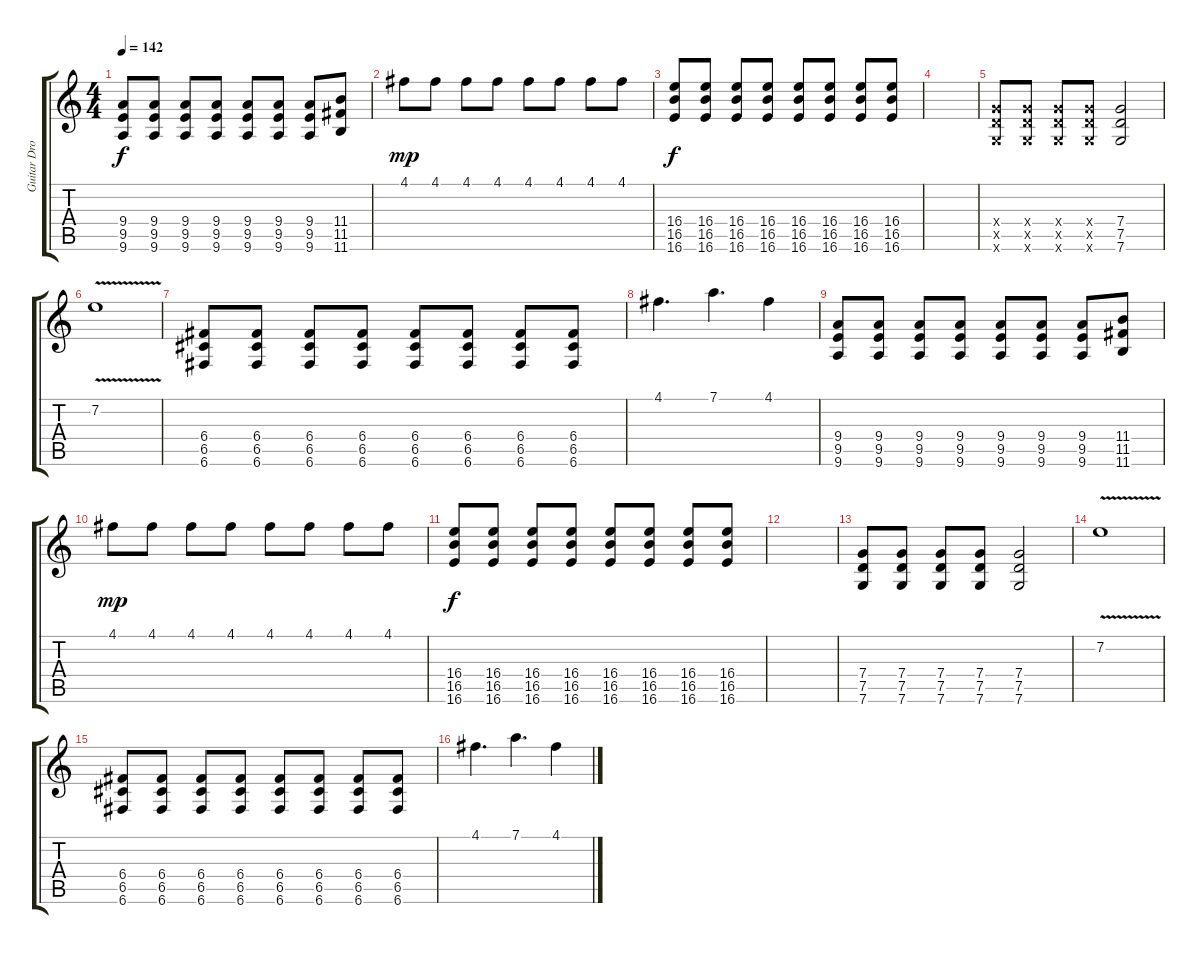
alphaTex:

\track ("Guitar Drop C" "Guitar Dro") {instrument distortionguitar}
\staff {score tabs}
\tuning (D4 A3 F3 C3 G2 C2) {hide}
\ts (4 4)
\tempo 142
\clef g2
\ks c
(9.4 9.5 9.6).8{dy f} (9.4 9.5 9.6).8 (9.4 9.5 9.6).8 (9.4 9.5 9.6).8 (9.4 9.5 9.6).8 (9.4 9.5 9.6).8 (9.4 9.5 9.6).8 (11.4 11.5 11.6).8 |
4.1.8{dy mp} 4.1.8 4.1.8 4.1.8 4.1.8 4.1.8 4.1.8 4.1.8 |
(16.4 16.5 16.6).8{dy f} (16.4 16.5 16.6).8 (16.4 16.5 16.6).8 (16.4 16.5 16.6).8 (16.4 16.5 16.6).8 (16.4 16.5 16.6).8 (16.4 16.5 16.6).8 (16.4 16.5 16.6).8 |
|
(7.4{x} 7.5{x} 7.6{x}).8 (7.4{x} 7.5{x} 7.6{x}).8 (7.4{x} 7.5{x} 7.6{x}).8 (7.4{x} 7.5{x} 7.6{x}).8 (7.4 7.5 7.6).2 |
7.2{v}.1 |
(6.4 6.5 6.6).8 (6.4 6.5 6.6).8 (6.4 6.5 6.6).8 (6.4 6.5 6.6).8 (6.4 6.5 6.6).8 (6.4 6.5 6.6).8 (6.4 6.5 6.6).8 (6.4 6.5 6.6).8 |
4.1.4{d} 7.1.4{d} 4.1.4 |
(9.4 9.5 9.6).8 (9.4 9.5 9.6).8 (9.4 9.5 9.6).8 (9.4 9.5 9.6).8 (9.4 9.5 9.6).8 (9.4 9.5 9.6).8 (9.4 9.5 9.6).8 (11.4 11.5 11.6).8 |
4.1.8{dy mp} 4.1.8 4.1.8 4.1.8 4.1.8 4.1.8 4.1.8 4.1.8 |
(16.4 16.5 16.6).8{dy f} (16.4 16.5 16.6).8 (16.4 16.5 16.6).8 (16.4 16.5 16.6).8 (16.4 16.5 16.6).8 (16.4 16.5 16.6).8 (16.4 16.5 16.6).8 (16.4 16.5 16.6).8 |
|
(7.4 7.5 7.6).8 (7.4 7.5 7.6).8 (7.4 7.5 7.6).8 (7.4 7.5 7.6).8 (7.4 7.5 7.6).2 |
7.2{v}.1 |
(6.4 6.5 6.6).8 (6.4 6.5 6.6).8 (6.4 6.5 6.6).8 (6.4 6.5 6.6).8 (6.4 6.5 6.6).8 (6.4 6.5 6.6).8 (6.4 6.5 6.6).8 (6.4 6.5 6.6).8 |
4.1.4{d} 7.1.4{d} 4.1.4
